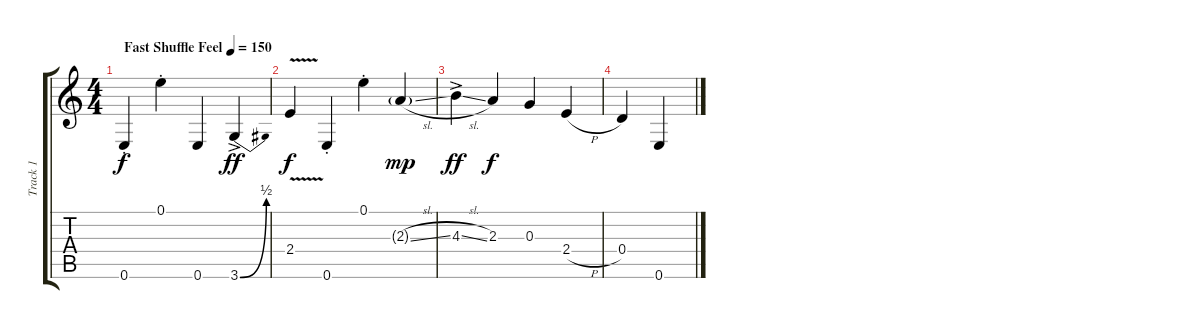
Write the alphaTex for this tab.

\track ("Track 1" "Track 1") {instrument acousticguitarsteel}
\staff {score tabs}
\tuning (E4 B3 G3 D3 A2 E2) {hide}
\ts (4 4)
\tempo (150 "Fast Shuffle Feel")
\clef g2
\ks c
0.6{st}.4{dy f instrument acousticguitarsteel} 0.1{st}.4 0.6.4 3.6{be (bend 0 0 60 2) ac}.4{dy ff} |
2.4{v}.4{dy f} 0.6{st}.4 0.1{st}.4 2.3{sl g}.4{dy mp} |
4.3{sl ac}.4{dy ff} 2.3.4{dy f} 0.3.4 2.4{h}.4 |
0.4.4 0.6.4
